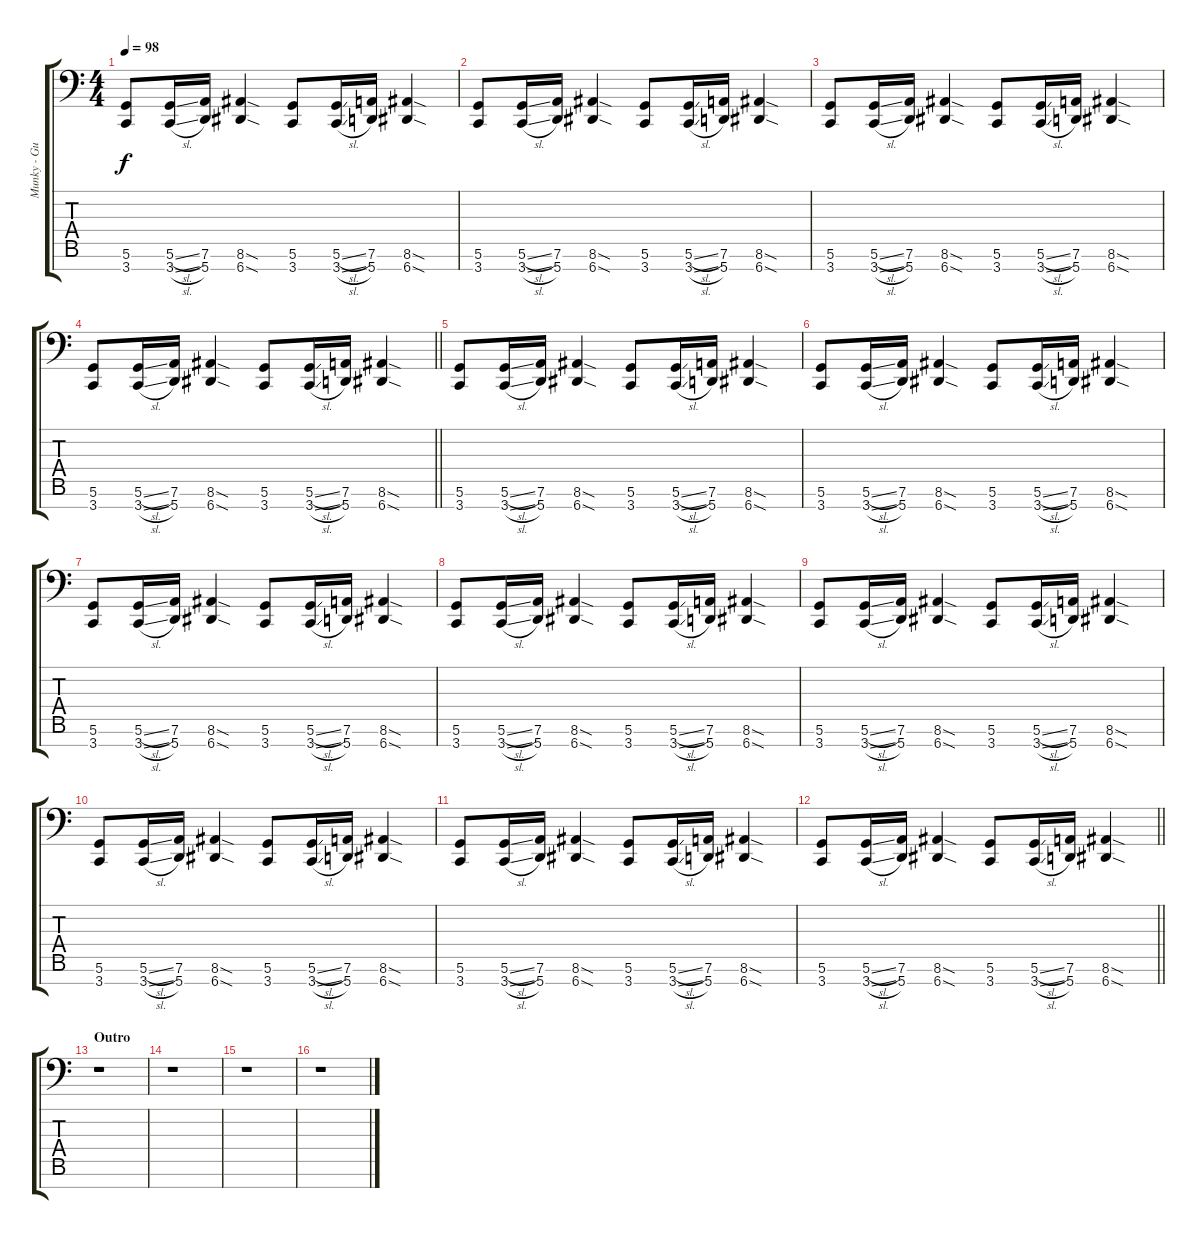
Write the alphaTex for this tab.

\track ("Munky - Guitar" "Munky - Gu") {instrument lead2sawtooth}
\staff {score tabs}
\tuning (D4 A3 F3 C3 G2 D2 A1) {hide}
\ts (4 4)
\tempo 98
\clef f4
\ks c
(5.6 3.7).8{dy f} (5.6{sl} 3.7{sl}).16 (7.6 5.7).16 (8.6{sod} 6.7{sod}).4 (5.6 3.7).8 (5.6{sl} 3.7{sl}).16 (7.6 5.7).16 (8.6{sod} 6.7{sod}).4 |
(5.6 3.7).8 (5.6{sl} 3.7{sl}).16 (7.6 5.7).16 (8.6{sod} 6.7{sod}).4 (5.6 3.7).8 (5.6{sl} 3.7{sl}).16 (7.6 5.7).16 (8.6{sod} 6.7{sod}).4 |
(5.6 3.7).8 (5.6{sl} 3.7{sl}).16 (7.6 5.7).16 (8.6{sod} 6.7{sod}).4 (5.6 3.7).8 (5.6{sl} 3.7{sl}).16 (7.6 5.7).16 (8.6{sod} 6.7{sod}).4 |
\barLineRight lightlight
(5.6 3.7).8 (5.6{sl} 3.7{sl}).16 (7.6 5.7).16 (8.6{sod} 6.7{sod}).4 (5.6 3.7).8 (5.6{sl} 3.7{sl}).16 (7.6 5.7).16 (8.6{sod} 6.7{sod}).4 |
(5.6 3.7).8{instrument overdrivenguitar} (5.6{sl} 3.7{sl}).16 (7.6 5.7).16 (8.6{sod} 6.7{sod}).4 (5.6 3.7).8 (5.6{sl} 3.7{sl}).16 (7.6 5.7).16 (8.6{sod} 6.7{sod}).4 |
(5.6 3.7).8 (5.6{sl} 3.7{sl}).16 (7.6 5.7).16 (8.6{sod} 6.7{sod}).4 (5.6 3.7).8 (5.6{sl} 3.7{sl}).16 (7.6 5.7).16 (8.6{sod} 6.7{sod}).4 |
(5.6 3.7).8 (5.6{sl} 3.7{sl}).16 (7.6 5.7).16 (8.6{sod} 6.7{sod}).4 (5.6 3.7).8 (5.6{sl} 3.7{sl}).16 (7.6 5.7).16 (8.6{sod} 6.7{sod}).4 |
(5.6 3.7).8 (5.6{sl} 3.7{sl}).16 (7.6 5.7).16 (8.6{sod} 6.7{sod}).4 (5.6 3.7).8 (5.6{sl} 3.7{sl}).16 (7.6 5.7).16 (8.6{sod} 6.7{sod}).4 |
(5.6 3.7).8 (5.6{sl} 3.7{sl}).16 (7.6 5.7).16 (8.6{sod} 6.7{sod}).4 (5.6 3.7).8 (5.6{sl} 3.7{sl}).16 (7.6 5.7).16 (8.6{sod} 6.7{sod}).4 |
(5.6 3.7).8 (5.6{sl} 3.7{sl}).16 (7.6 5.7).16 (8.6{sod} 6.7{sod}).4 (5.6 3.7).8 (5.6{sl} 3.7{sl}).16 (7.6 5.7).16 (8.6{sod} 6.7{sod}).4 |
(5.6 3.7).8 (5.6{sl} 3.7{sl}).16 (7.6 5.7).16 (8.6{sod} 6.7{sod}).4 (5.6 3.7).8 (5.6{sl} 3.7{sl}).16 (7.6 5.7).16 (8.6{sod} 6.7{sod}).4 |
\barLineRight lightlight
(5.6 3.7).8 (5.6{sl} 3.7{sl}).16 (7.6 5.7).16 (8.6{sod} 6.7{sod}).4 (5.6 3.7).8 (5.6{sl} 3.7{sl}).16 (7.6 5.7).16 (8.6{sod} 6.7{sod}).4 |
\section ("" "Outro")
r.1 |
r.1 |
r.1 |
r.1
